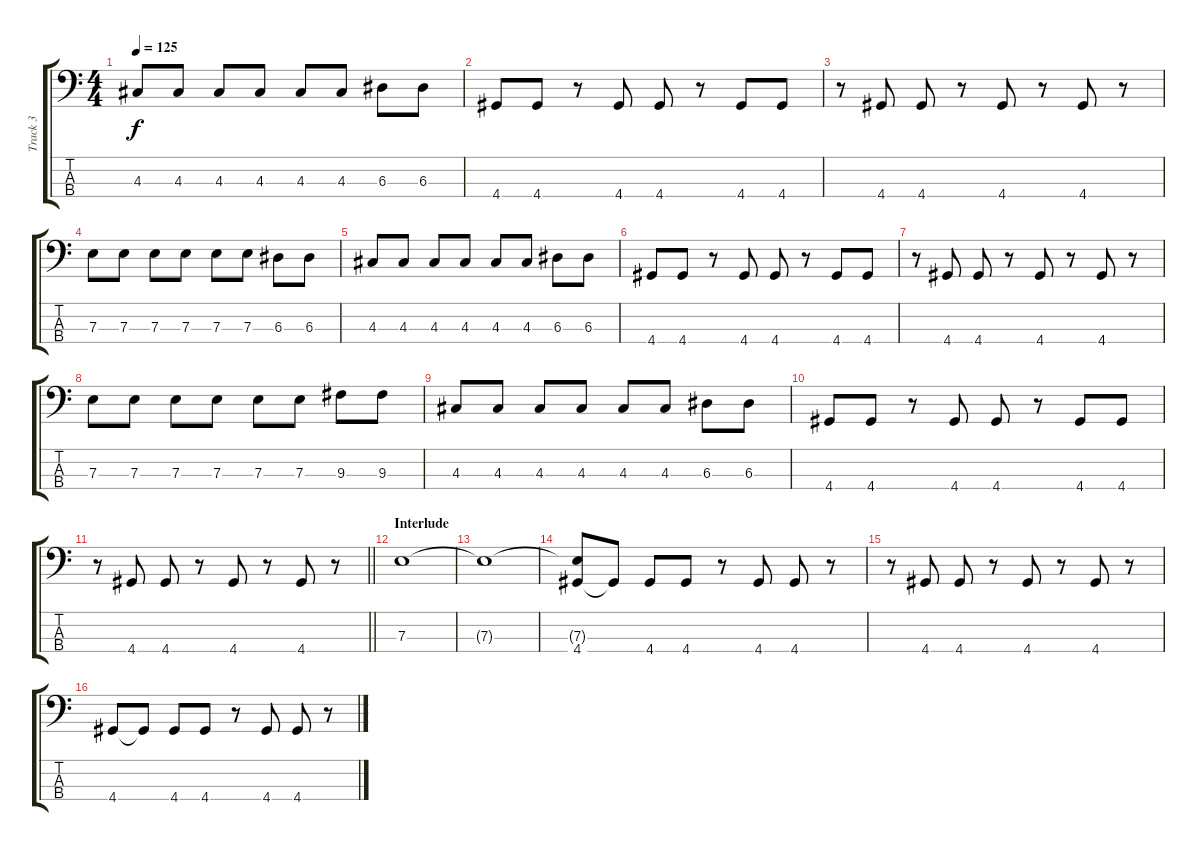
\track ("Track 3" "Track 3") {instrument electricbasspick}
\staff {score tabs}
\tuning (G2 D2 A1 E1) {hide}
\ts (4 4)
\tempo 125
\clef f4
\ks c
4.3.8{dy f} 4.3.8 4.3.8 4.3.8 4.3.8 4.3.8 6.3.8 6.3.8 |
4.4.8 4.4.8 r.8 4.4.8 4.4.8 r.8 4.4.8 4.4.8 |
r.8 4.4.8 4.4.8 r.8 4.4.8 r.8 4.4.8 r.8 |
7.3.8 7.3.8 7.3.8 7.3.8 7.3.8 7.3.8 6.3.8 6.3.8 |
4.3.8 4.3.8 4.3.8 4.3.8 4.3.8 4.3.8 6.3.8 6.3.8 |
4.4.8 4.4.8 r.8 4.4.8 4.4.8 r.8 4.4.8 4.4.8 |
r.8 4.4.8 4.4.8 r.8 4.4.8 r.8 4.4.8 r.8 |
7.3.8 7.3.8 7.3.8 7.3.8 7.3.8 7.3.8 9.3.8 9.3.8 |
4.3.8 4.3.8 4.3.8 4.3.8 4.3.8 4.3.8 6.3.8 6.3.8 |
4.4.8 4.4.8 r.8 4.4.8 4.4.8 r.8 4.4.8 4.4.8 |
\barLineRight lightlight
r.8 4.4.8 4.4.8 r.8 4.4.8 r.8 4.4.8 r.8 |
\section ("" "Interlude")
7.3.1 |
7.3{t}.1 |
(7.3{t} 4.4).8 4.4{t}.8 4.4.8 4.4.8 r.8 4.4.8 4.4.8 r.8 |
r.8 4.4.8 4.4.8 r.8 4.4.8 r.8 4.4.8 r.8 |
4.4.8 4.4{t}.8 4.4.8 4.4.8 r.8 4.4.8 4.4.8 r.8
